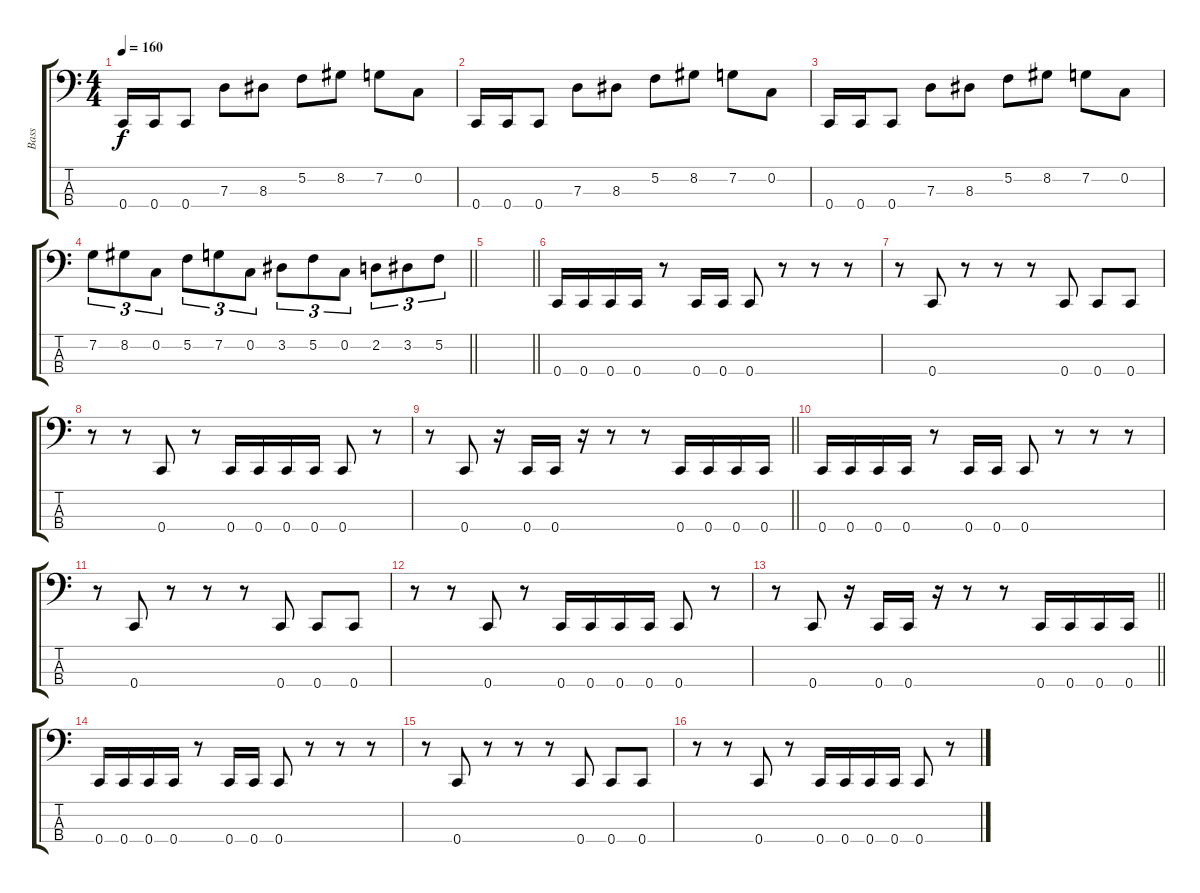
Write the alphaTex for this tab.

\track ("Bass" "Bass") {instrument electricbassfinger}
\staff {score tabs}
\tuning (F2 C2 G1 C1) {hide}
\ts (4 4)
\tempo 160
\clef f4
\ks c
0.4.16{dy f} 0.4.16 0.4.8 7.3.8 8.3.8 5.2.8 8.2.8 7.2.8 0.2.8 |
0.4.16 0.4.16 0.4.8 7.3.8 8.3.8 5.2.8 8.2.8 7.2.8 0.2.8 |
0.4.16 0.4.16 0.4.8 7.3.8 8.3.8 5.2.8 8.2.8 7.2.8 0.2.8 |
\barLineRight lightlight
7.2.8{tu (3 2)} 8.2.8{tu (3 2)} 0.2.8{tu (3 2)} 5.2.8{tu (3 2)} 7.2.8{tu (3 2)} 0.2.8{tu (3 2)} 3.2.8{tu (3 2)} 5.2.8{tu (3 2)} 0.2.8{tu (3 2)} 2.2.8{tu (3 2)} 3.2.8{tu (3 2)} 5.2.8{tu (3 2)} |
\barLineRight lightlight
|
0.4.16 0.4.16 0.4.16 0.4.16 r.8 0.4.16 0.4.16 0.4.8 r.8 r.8 r.8 |
r.8 0.4.8 r.8 r.8 r.8 0.4.8 0.4.8 0.4.8 |
r.8 r.8 0.4.8 r.8 0.4.16 0.4.16 0.4.16 0.4.16 0.4.8 r.8 |
\barLineRight lightlight
r.8 0.4.8 r.16 0.4.16 0.4.16 r.16 r.8 r.8 0.4.16 0.4.16 0.4.16 0.4.16 |
0.4.16 0.4.16 0.4.16 0.4.16 r.8 0.4.16 0.4.16 0.4.8 r.8 r.8 r.8 |
r.8 0.4.8 r.8 r.8 r.8 0.4.8 0.4.8 0.4.8 |
r.8 r.8 0.4.8 r.8 0.4.16 0.4.16 0.4.16 0.4.16 0.4.8 r.8 |
\barLineRight lightlight
r.8 0.4.8 r.16 0.4.16 0.4.16 r.16 r.8 r.8 0.4.16 0.4.16 0.4.16 0.4.16 |
0.4.16 0.4.16 0.4.16 0.4.16 r.8 0.4.16 0.4.16 0.4.8 r.8 r.8 r.8 |
r.8 0.4.8 r.8 r.8 r.8 0.4.8 0.4.8 0.4.8 |
r.8 r.8 0.4.8 r.8 0.4.16 0.4.16 0.4.16 0.4.16 0.4.8 r.8
